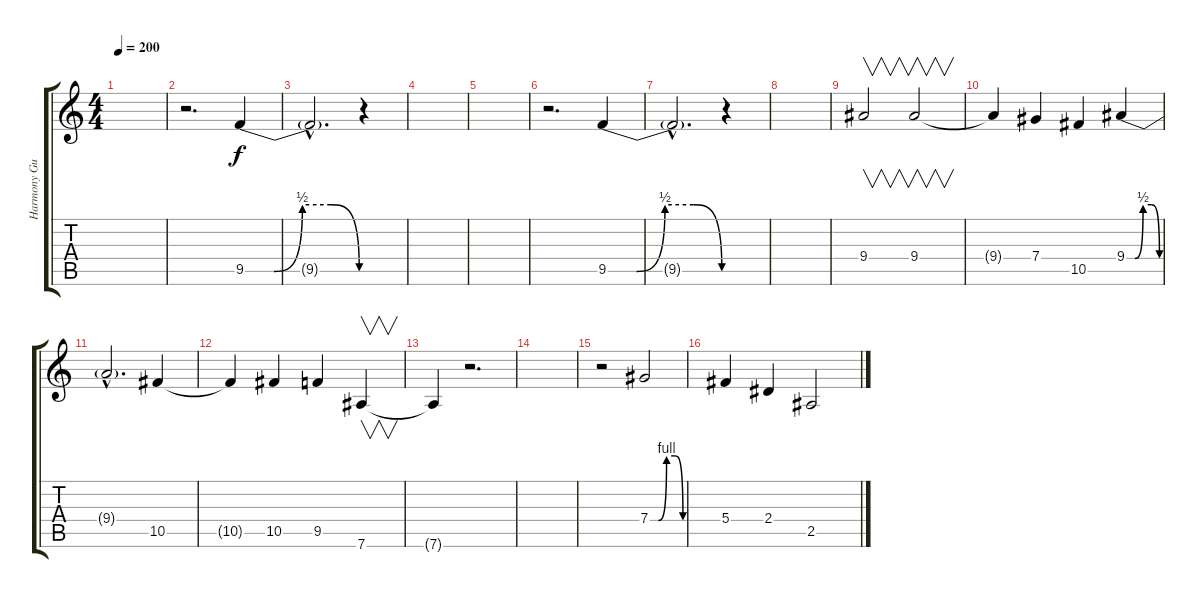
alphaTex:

\track ("Harmony Guitar" "Harmony Gu") {instrument overdrivenguitar}
\staff {score tabs}
\tuning (Eb4 Bb3 Gb3 Db3 Ab2 Eb2) {hide}
\ts (4 4)
\tempo 200
\clef g2
\ks c
|
r.2{d} 9.5{be (custom 0 0 15 0 30 2 45 2 60 0)}.4 |
9.5{hac t}.2{d} r.4 |
|
|
r.2{d} 9.5{be (custom 0 0 15 0 30 2 45 2 60 0)}.4 |
9.5{hac t}.2{d} r.4 |
|
9.4.2{v} 9.4.2{v} |
9.4{t}.4 7.4.4 10.5.4 9.4{be (custom 0 0 15 0 30 2 45 2 60 0)}.4 |
9.4{hac t}.2{d} 10.5.4 |
10.5{t}.4 10.5.4 9.5.4 7.6.4{v} |
7.6{t}.4 r.2{d} |
|
r.2 7.4{be (custom 0 0 15 0 30 4 45 4 60 0)}.2 |
5.4.4 2.4.4 2.5.2
